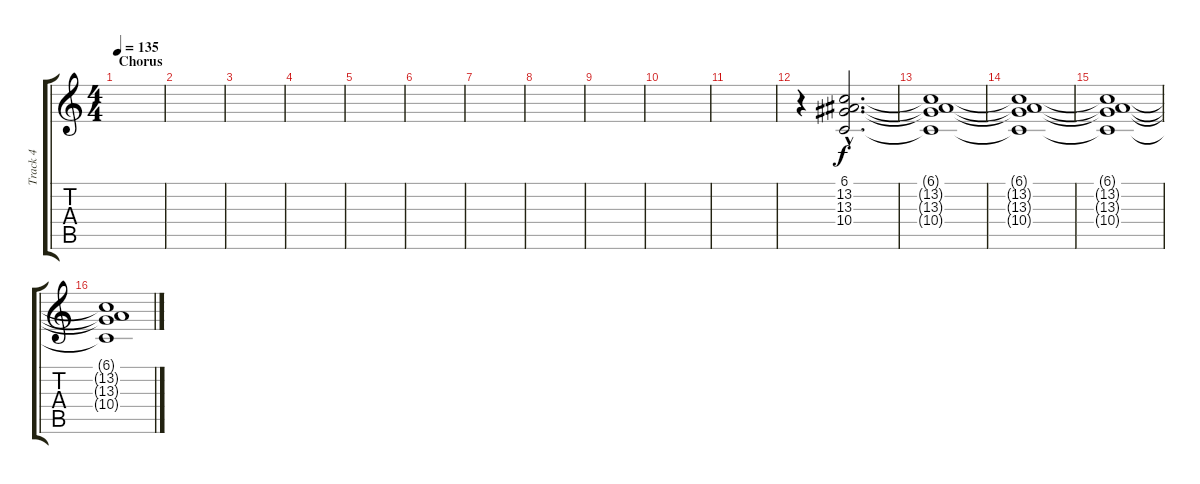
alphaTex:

\track ("Track 4" "Track 4") {instrument tangoaccordion}
\staff {score tabs}
\tuning (E4 B3 G3 D3 A2 E2) {hide}
\ts (4 4)
\section ("" "Chorus")
\tempo 135
\clef g2
\ks c
|
|
|
|
|
|
|
|
|
|
|
r.4 (6.1{hac} 13.2{hac} 13.3{hac} 10.4{hac}).2{d volume 4} |
(6.1{t} 13.2{t} 13.3{t} 10.4{t}).1 |
(6.1{t} 13.2{t} 13.3{t} 10.4{t}).1 |
(6.1{t} 13.2{t} 13.3{t} 10.4{t}).1 |
(6.1{t} 13.2{t} 13.3{t} 10.4{t}).1{volume 8}
